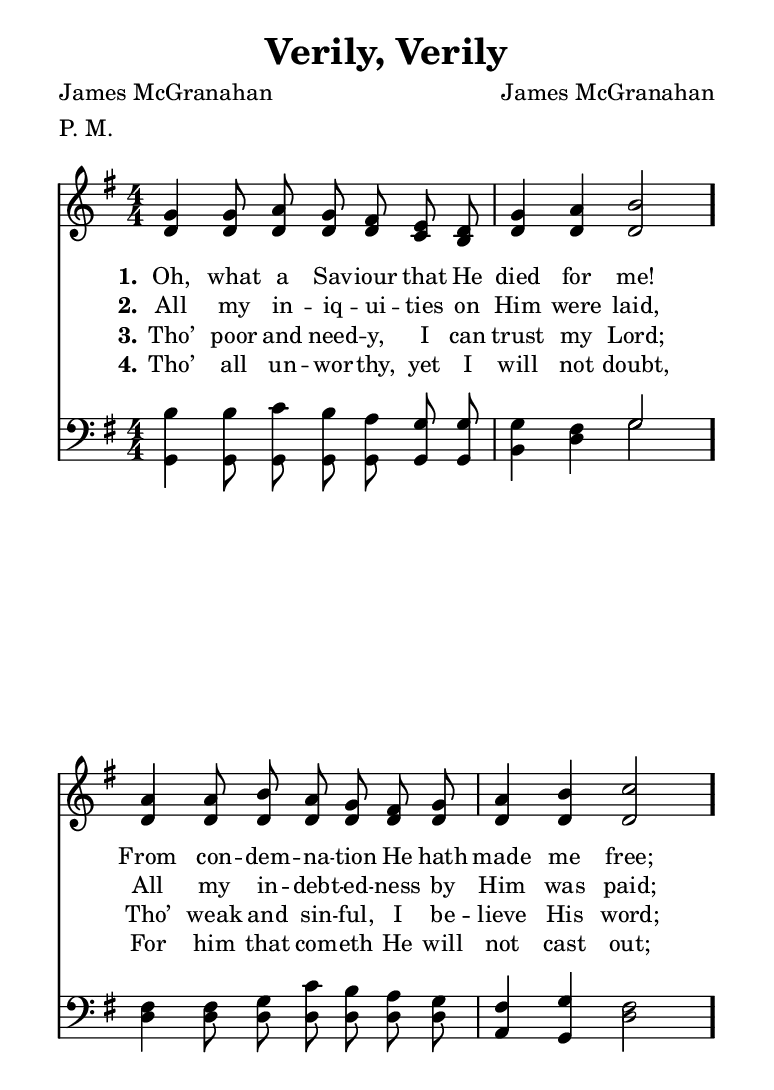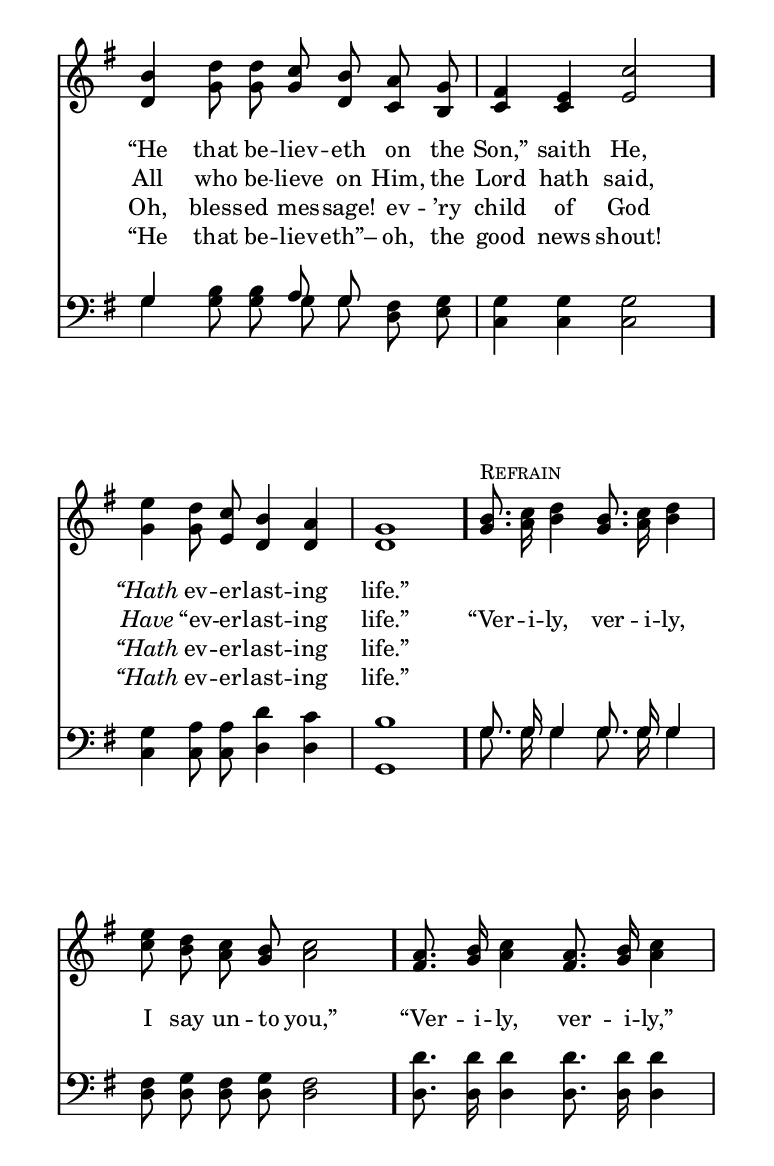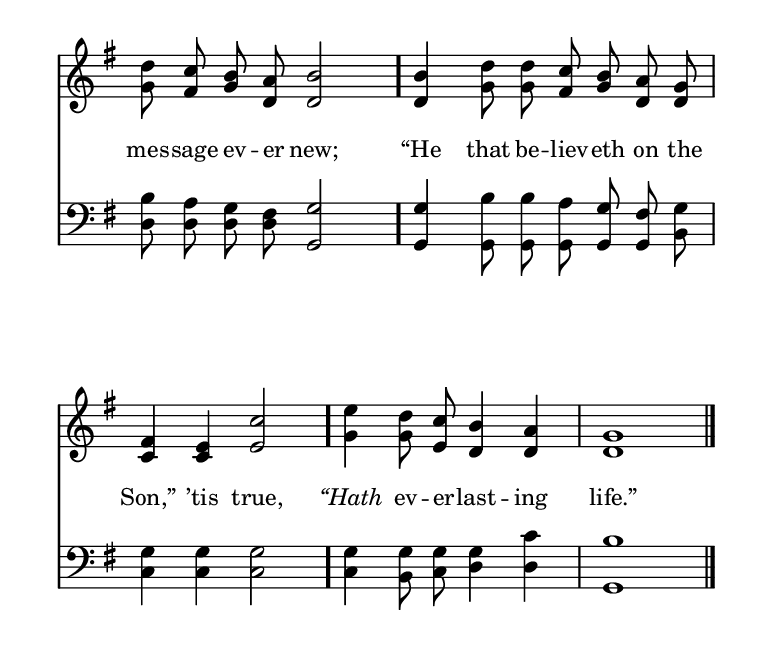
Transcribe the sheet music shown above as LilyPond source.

\include "common/global.ily"
\paper {
  \include "common/paper.ily"
  systems-per-page = #(cond (is-eogsized 5) (#t #f))
}

\header{
  %gospel
  hymnnumber = "49"
  title = "Verily, Verily"
  tunename = ""
  meter = "P. M."
  poet = "James McGranahan"
  composer = "James McGranahan"
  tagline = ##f
}

% for fermata in MIDI
ta = { \tempo 4=80 }
tb = { \tempo 4=40 }

patternAA = { c4 c8   c8 c8 c8 c8 c8 | c4 c4 c2 }
patternAB = { \patternAA }
patternBA = { c4 c8 c8 c4 c4 | c1 }
patternCA = { c8. c16 c4 c8. c16 c4 | c8 c8 c8 c8 c2 }

global = {
  \include "common/overrides.ily"
  \override Staff.TimeSignature.style = #'numbered
  \time 4/4
  \override Score.MetronomeMark.transparent = ##t % hide all fermata changes too
  \ta
  \key g \major
  \autoBeamOff
}

notesSoprano = {
\global
\relative c'' {

  \changePitch \patternAA { g g a g fis e d | g a b }
  \changePitch \patternAA { a a b a g fis g | a b c }
  \changePitch \patternAB { b d d c b a g | fis e c' }
  \changePitch \patternBA { e d c b a | g }

  << s^\markup { \small \caps "Refrain" }
  \changePitch \patternCA { b c d b c d | e d c b c } >>
  \changePitch \patternCA { a b c a b c | d c b a b }
  \changePitch \patternAA { b d d c b a g | fis e c' }
  \changePitch \patternBA { e d c b a | g }

  \bar "|."

}
}

notesAlto = {
\global
\relative e' {

  \changePitch \patternAA { d d d d d c b | d d d }
  \changePitch \patternAA { d d d d d d d | d d d }
  \changePitch \patternAB { d g g g d c b | c c e}
  \changePitch \patternBA { g g e d d | d }

  \changePitch \patternCA { g a b g a b | c b a g a }
  \changePitch \patternCA { fis g a fis g a | g fis g d d }
  \changePitch \patternAA { d g g fis g d d | c c e }
  \changePitch \patternBA { g g e d d | d }

}
}

notesTenor = {
\global
\relative a {

  \changePitch \patternAA { b b c b a g g | g fis g }
  \changePitch \patternAA { fis fis g c b a g | fis g fis }
  \changePitch \patternAB { g b b a g fis g | g g g }
  \changePitch \patternBA { g a a d c | b }

  \changePitch \patternCA { g g g g g g | fis g fis g fis }
  \changePitch \patternCA { d' d d d d d | b a g fis g }
  \changePitch \patternAA { g b b a g fis g | g g g }
  \changePitch \patternBA { g g g g c | b }

}
}

notesBass = {
\global
\relative f, {

  \changePitch \patternAA { g g g g g g g | b d g }
  \changePitch \patternAA { d d d d d d d | a g d' }
  \changePitch \patternAB { g g g g g d e | c c c }
  \changePitch \patternBA { c c c d d | g, }

  \changePitch \patternCA { g' g g g g g | d d d d d }
  \changePitch \patternCA { d d d d d d | d d d d g, }
  \changePitch \patternAA { g g g g g g b | c c c }
  \changePitch \patternBA { c b c d d | g, }

}
}

Refrain = \lyricmode {

“Ver -- i -- ly, ver -- i -- ly, I say un -- to you,” \bar "."
“Ver -- i -- ly, ver -- i -- ly,” mes -- sage ev -- er new; \bar "."
“He that be -- liev -- eth on the Son,” ’tis true, \bar "."
{ \italicsOn } “Hath { \italicsOff } ev -- er -- last -- ing life.” \bar "."

}

wordsA = \lyricmode {
\set stanza = "1."

Oh, what a Sav -- iour that He died for me! \bar "."
From con -- dem -- na -- tion He hath made me free; \bar "."
“He \mon that be -- \moff liev -- eth on the Son,” saith He, \bar "."
{ \italicsOn } “Hath { \italicsOff } ev -- er -- last -- ing life.” \bar "."

}

wordsB = \lyricmode {
\set stanza = "2."

All my in -- iq -- ui -- ties on Him were laid,
All my in -- debt -- ed -- ness by Him was paid;
All \mon who be -- \moff lieve on Him, the Lord hath said,
{ \italicsOn } Have { \italicsOff } “ev -- er -- last -- ing life.”

\Refrain

}

wordsC = \lyricmode {
\set stanza = "3."

Tho’ poor and need -- y, I can trust my Lord;
Tho’ weak and sin -- ful, I be -- lieve His word;
Oh, \mon bless -- ed \moff mes -- sage! ev -- ’ry child of God
{ \italicsOn } “Hath { \italicsOff } ev -- er -- last -- ing life.”


}

wordsD = \lyricmode {
\set stanza = "4."

Tho’ all un -- wor -- thy, yet I will not doubt,
For him that com -- eth He will not cast out;
“He \mon that be -- \moff liev -- eth”– oh, the good news shout!
{ \italicsOn } “Hath { \italicsOff } ev -- er -- last -- ing life.”

}

\score {
  \context ChoirStaff <<
    \context Staff = upper <<
      \set Staff.autoBeaming = ##f
      \set ChoirStaff.systemStartDelimiter = #'SystemStartBar
      \set ChoirStaff.printPartCombineTexts = ##f
      \partcombine #'(2 . 11) \notesSoprano \notesAlto
      \context NullVoice = sopranos { \voiceOne << \notesSoprano >> }
      \context Lyrics = one   \lyricsto sopranos \wordsA
      \context Lyrics = two   \lyricsto sopranos \wordsB
      \context Lyrics = three \lyricsto sopranos \wordsC
      \context Lyrics = four  \lyricsto sopranos \wordsD
    >>
    \context Staff = men <<
      \set Staff.autoBeaming = ##f
      \clef bass
      \set ChoirStaff.printPartCombineTexts = ##f
      \partcombine #'(2 . 11) \notesTenor \notesBass
    >>
  >>
  \layout {
    \include "common/layout.ily"
  }
  #(cond ((ly:get-option 'eog-midi-permitted) #{ \midi{
    \include "common/midi.ily"
  } #}))
}

\version "2.19.49"  % necessary for upgrading to future LilyPond versions.

% vi:set et ts=2 sw=2 ai nocindent syntax=lilypond:
